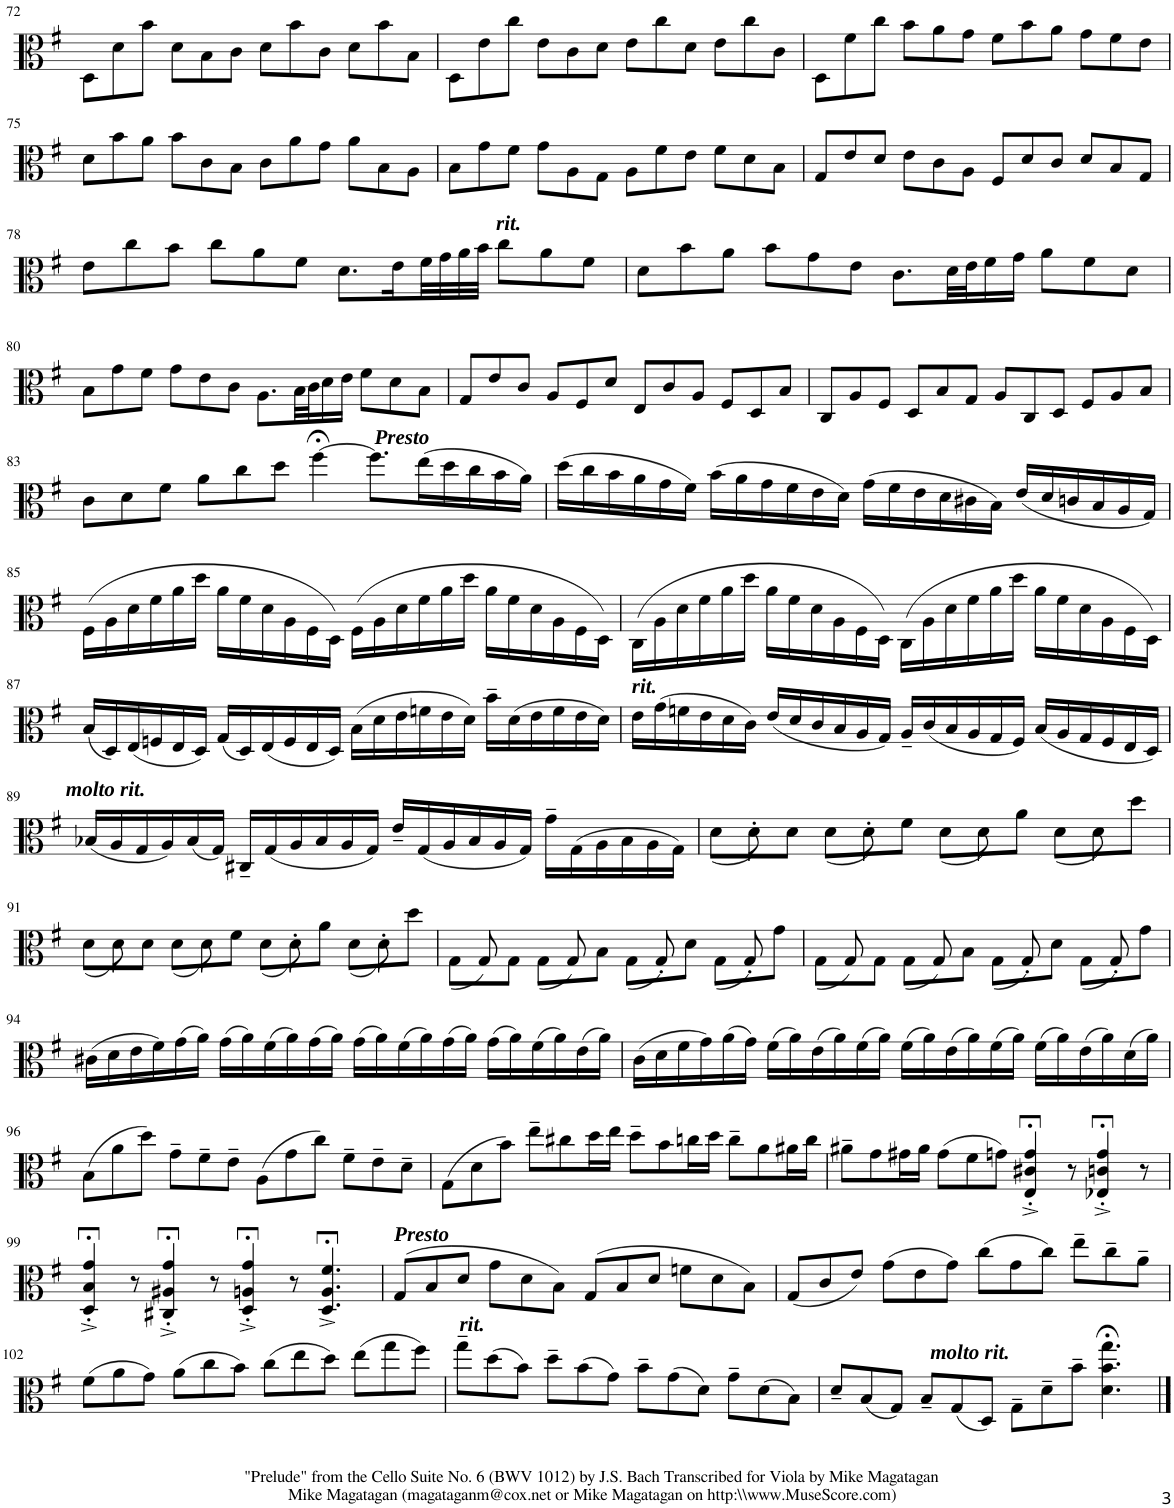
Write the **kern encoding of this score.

**kern
*part1
*staff1
*I"Viola
*I'Vla
!!LO:PB:g=z
*clefC3
*k[f#]
*M12/8
=72
8D\L
8d\
8b\J
8d\L
8B\
8c\J
8d\L
8b\
8c\J
8d\L
8b\
8B\J
=73
8D\L
8e\
8cc\J
8e\L
8c\
8d\J
8e\L
8cc\
8d\J
8e\L
8cc\
8c\J
=74
8D\L
8f#\
8cc\J
8b\L
8a\
8g\J
8f#\L
8b\
8a\J
8g\L
8f#\
8e\J
!!LO:LB:g=z
=75
8d\L
8b\
8a\J
8b\L
8c\
8B\J
8c\L
8a\
8g\J
8a\L
8B\
8A\J
=76
8B\L
8g\
8f#\J
8g\L
8A\
8G\J
8A\L
8f#\
8e\J
8f#\L
8d\
8B\J
=77
8G/L
8e/
8d/J
8e\L
8c\
8A\J
8F#/L
8d/
8c/J
8d/L
8B/
8G/J
!!LO:LB:g=z
=78
8e\L
8cc\
8b\J
8cc\L
8a\
8f#\J
8.d\L
16e\L
32f#\L
32g\
32a\
32b\JJJ
!LO:TX:a:Bi:t=rit.
8cc\L
8a\
8f#\J
=79
8d\L
8b\
8a\J
8b\L
8g\
8e\J
8.c\L
32d\LL
32e\J
16f#\
16g\JJ
8a\L
8f#\
8d\J
!!LO:LB:g=z
=80
8B\L
8g\
8f#\J
8g\L
8e\
8c\J
8.A\L
32B\LL
32c\J
16d\
16e\JJ
8f#\L
8d\
8B\J
=81
8G/L
8e/
8c/J
8A/L
8F#/
8d/J
8E/L
8c/
8A/J
8F#/L
8D/
8B/J
=82
8C/L
8A/
8F#/J
8D/L
8B/
8G/J
8A/L
8C/
8D/J
8F#/L
8A/
8B/J
!!LO:LB:g=z
=83
8c\L
8d\
8f#\J
8a\L
8cc\
8dd\J
[4ff#;<\
8.ff#\L]
!LO:TX:a:Bi:t=Presto
(16ee\L
16dd\
16cc\
16b\
16a\JJ)
=84
(16dd\LL
16cc\
16b\
16a\
16g\
16f#\JJ)
(16b\LL
16a\
16g\
16f#\
16e\
16d\JJ)
(16g\LL
16f#\
16e\
16d\
16c#X\
16B\JJ)
(16e/LL
16d/
16cn/
16B/
16A/
16G/JJ)
!!LO:LB:g=z
=85
(16F#\LL
16A\
16d\
16f#\
16a\
16dd\JJ
16a\LL
16f#\
16d\
16A\
16F#\
16D\JJ)
(16F#\LL
16A\
16d\
16f#\
16a\
16dd\JJ
16a\LL
16f#\
16d\
16A\
16F#\
16D\JJ)
=86
(16C\LL
16A\
16d\
16f#\
16a\
16dd\JJ
16a\LL
16f#\
16d\
16A\
16F#\
16D\JJ)
(16C\LL
16A\
16d\
16f#\
16a\
16dd\JJ
16a\LL
16f#\
16d\
16A\
16F#\
16D\JJ)
!!LO:LB:g=z
=87
(16B/LL
16D/)
(16E/
16Fn/
16E/
16D/JJ)
(16G/LL
16D/)
(16E/
16F/
16E/
16D/JJ)
(16B\LL
16d\
16e\
16fn\
16e\
16d\JJ)
16b~\LL
(16d\
16e\
16f\
16e\
16d\JJ)
=88
!LO:TX:a:Bi:t=rit.
16e\LL
(16g\
16fn\
16e\
16d\
16c\JJ)
(16e/LL
16d/
16c/
16B/
16A/
16G/JJ)
16A~/LL
(16c/
16B/
16A/
16G/
16F#/JJ)
(16B/LL
16A/
16G/
16F#/
16E/
16D/JJ)
!!LO:LB:g=z
=89
!LO:TX:a:Bi:t=molto rit.
(16B-X/LL
16A/
16G/
16A/)
(16B-/
16G/JJ)
16C#X~/LL
(16G/
16A/
16B-/
16A/
16G/JJ)
16e~/LL
(16G/
16A/
16B-/
16A/
16G/JJ)
16g~\LL
(16G\
16A\
16B-\
16A\
16G\JJ)
=90
*^
8ryy	(8d\L
8d'\	8ryy)
4ryy	8d\J
.	(8d\L
8d'\	8ryy)
8ryy	8f#\J
8ryy	(8d\L
8d\	8ryy)
8ryy	8a\J
8ryy	(8d\L
8d\	8ryy)
8ryy	8dd\J
!!LO:LB:g=z	!!
=91	=91
8ryy	(8d\L
(8d\	8ryy
4ryy	8d\J
.	8d\L
8d\	8ryy
8ryy	8f#\J
8ryy	8d\L
8d'\	8ryy
8ryy	8a\J
8ryy	8d\L
8d'\	8ryy
8ryy	8dd\J
=92	=92
8ryy	8G\L
8G/	8ryy)
4ryy	8G\J
.	(8G\L
8G/	8ryy)
8ryy	8B\J
8ryy	(8G\L
8G'/	8ryy)
8ryy	8d\J
8ryy	(8G\L
8G'/	8ryy)
8ryy	8g\J
=93	=93
8ryy	(8G\L
8G/	8ryy)
4ryy	8G\J
.	(8G\L
8G/	8ryy)
8ryy	8B\J
8ryy	(8G\L
8G'/	8ryy)
8ryy	8d\J
8ryy	(8G\L
8G'/	8ryy)
8ryy	8g\J
*v	*v
!!LO:LB:g=z
=94
(16c#X\LL
16d\
16e\
16f#\)
(16g\
16a\JJ)
(16g\LL
16a\)
(16f#\
16a\)
(16g\
16a\JJ)
(16g\LL
16a\)
(16f#\
16a\)
(16g\
16a\JJ)
(16g\LL
16a\)
(16f#\
16a\)
(16e\
16a\JJ)
=95
(16c\LL
16d\
16f#\
16g\)
(16a\
16g\JJ)
(16f#\LL
16a\)
(16e\
16a\)
(16f#\
16a\JJ)
(16f#\LL
16a\)
(16e\
16a\)
(16f#\
16a\JJ)
(16f#\LL
16a\)
(16e\
16a\)
(16d\
16a\JJ)
!!LO:LB:g=z
=96
(8B\L
8a\
8dd\J)
8g~\L
8f#~\
8e~\J
(8A\L
8g\
8cc\J)
8f#~\L
8e~\
8d~\J
=97
(8G\L
8d\
8b\J)
8ee~\L
8cc#X\
16dd\L
16ee\JJ
8dd~\L
8b\
16ccn\L
16dd\JJ
8cc~\L
8a\
16a#X\L
16cc\JJ
=98
8a#X~\L
8g\
16g#X\L
16a#\JJ
(8g#\L
8f#\
8gn\J)
4E/::;<'^ 4c#X/::;<'^ 4g/::;<'^
8r
4E-X/::;<'^ 4cn/::;<'^ 4g/::;<'^
8r
!!LO:LB:g=z
=99
4D/::;<'^ 4B/::;<'^ 4g/::;<'^
8r
4C#X/::;<'^ 4A#X/::;<'^ 4g/::;<'^
8r
4D/::;<'^ 4An/::;<'^ 4g/::;<'^
8r
4.D/::;<^ 4.A/::;<^ 4.f#/::;<^
=100
!LO:TX:a:Bi:t=Presto
(8G/L
8B/
8d/J
8g\L
8d\
8B\J)
(8G/L
8B/
8d/J
8fn\L
8d\
8B\J)
=101
(8G/L
8c/
8e/J)
(8g\L
8e\
8g\J)
(8cc\L
8g\
8cc\J)
8ee~\L
8cc~\
8a~\J
!!LO:LB:g=z
=102
(8f#\L
8a\
8g\J)
(8a\L
8cc\
8b\J)
(8cc\L
8ee\
8dd\J)
(8ee\L
8gg\
8ff#\J)
=103
!LO:TX:a:Bi:t=rit.
8gg~\L
(8dd\
8b\J)
8dd~\L
(8b\
8g\J)
8b~\L
(8g\
8d\J)
8g~\L
(8d\
8B\J)
=104
8d~/L
(8B/
8G/J)
8B~/L
!LO:TX:a:Bi:t=molto rit.
(8G/
8D/J)
8G~\L
8d~\
8b~\J
4.d\::;< 4.b\::;< 4.gg\::;<
==
*-
